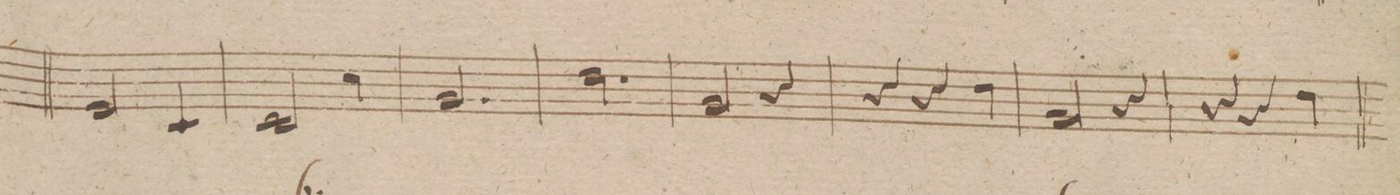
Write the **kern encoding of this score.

**kern	**dynam
*I"Corno 2do in E	*
*clefG2	*
*k[f#c#g#d#]	*
*M3/4	*
2g#	.
4e	.
=60	=60
2e	.
4ee	.
=61	=61
2.b	.
=62	=62
2.ff#	.
=63	=63
2b	.
4r	.
=64	=64
4r	.
4r	.
4ff#	.
=65	=65
2b	.
4r	.
=66	=66
4r	.
4r	.
4ff#	.
=67	=67
*-	*-
